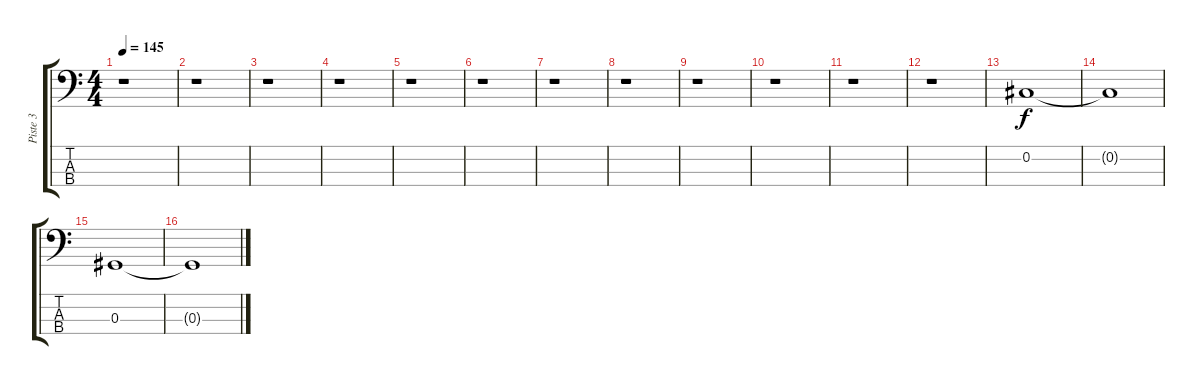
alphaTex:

\track ("Piste 3" "Piste 3") {instrument acousticbass}
\staff {score tabs}
\tuning (Gb2 Db2 Ab1 Eb1) {hide}
\ts (4 4)
\tempo 145
\clef f4
\ks c
r.1{dy f} |
r.1 |
r.1 |
r.1 |
r.1 |
r.1 |
r.1 |
r.1 |
r.1 |
r.1 |
r.1 |
r.1 |
0.2.1 |
0.2{t}.1 |
0.3.1 |
0.3{t}.1
